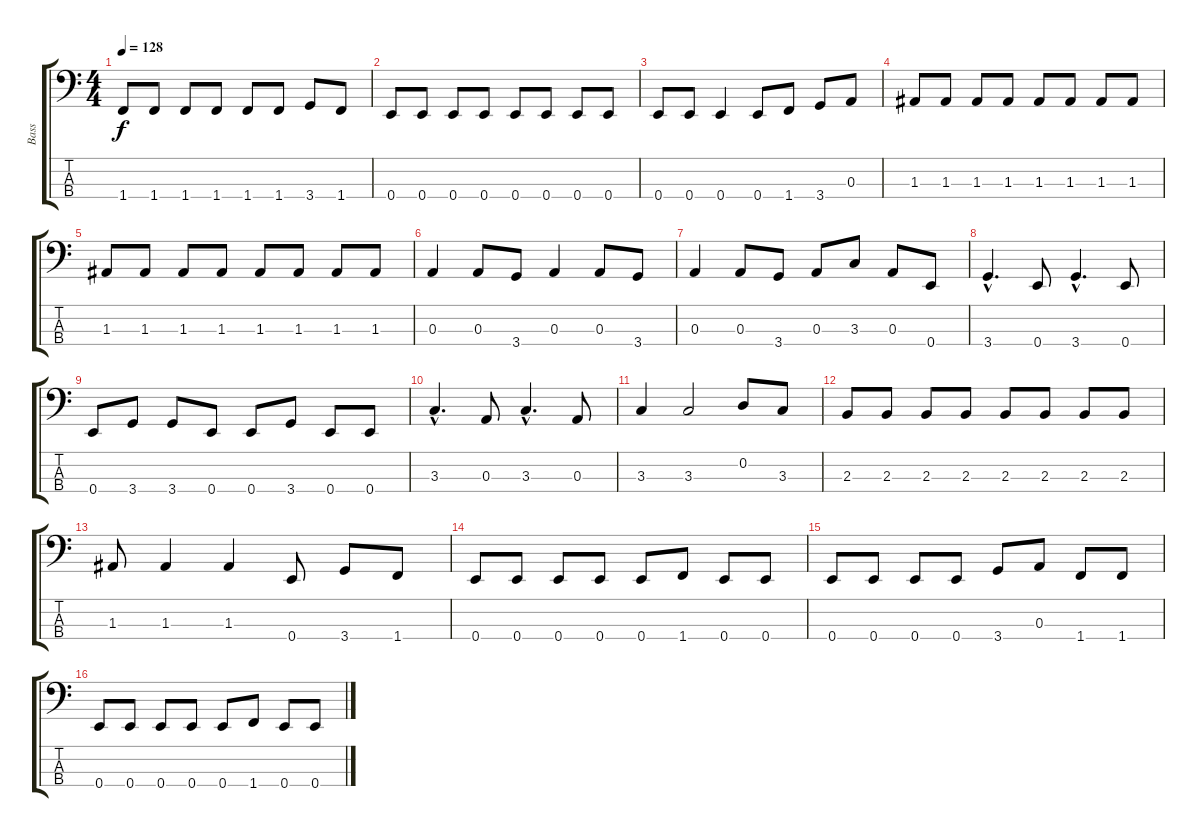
\track ("Bass" "Bass") {instrument electricbasspick}
\staff {score tabs}
\tuning (G2 D2 A1 E1) {hide}
\ts (4 4)
\tempo 128
\clef f4
\ks c
1.4.8{dy f} 1.4.8 1.4.8 1.4.8 1.4.8 1.4.8 3.4.8 1.4.8 |
0.4.8 0.4.8 0.4.8 0.4.8 0.4.8 0.4.8 0.4.8 0.4.8 |
0.4.8 0.4.8 0.4.4 0.4.8 1.4.8 3.4.8 0.3.8 |
1.3.8 1.3.8 1.3.8 1.3.8 1.3.8 1.3.8 1.3.8 1.3.8 |
1.3.8 1.3.8 1.3.8 1.3.8 1.3.8 1.3.8 1.3.8 1.3.8 |
0.3.4 0.3.8 3.4.8 0.3.4 0.3.8 3.4.8 |
0.3.4 0.3.8 3.4.8 0.3.8 3.3.8 0.3.8 0.4.8 |
3.4{hac}.4{d} 0.4.8 3.4{hac}.4{d} 0.4.8 |
0.4.8 3.4.8 3.4.8 0.4.8 0.4.8 3.4.8 0.4.8 0.4.8 |
3.3{hac}.4{d} 0.3.8 3.3{hac}.4{d} 0.3.8 |
3.3.4 3.3.2 0.2.8 3.3.8 |
2.3.8 2.3.8 2.3.8 2.3.8 2.3.8 2.3.8 2.3.8 2.3.8 |
1.3.8 1.3.4 1.3.4 0.4.8 3.4.8 1.4.8 |
0.4.8 0.4.8 0.4.8 0.4.8 0.4.8 1.4.8 0.4.8 0.4.8 |
0.4.8 0.4.8 0.4.8 0.4.8 3.4.8 0.3.8 1.4.8 1.4.8 |
0.4.8 0.4.8 0.4.8 0.4.8 0.4.8 1.4.8 0.4.8 0.4.8
